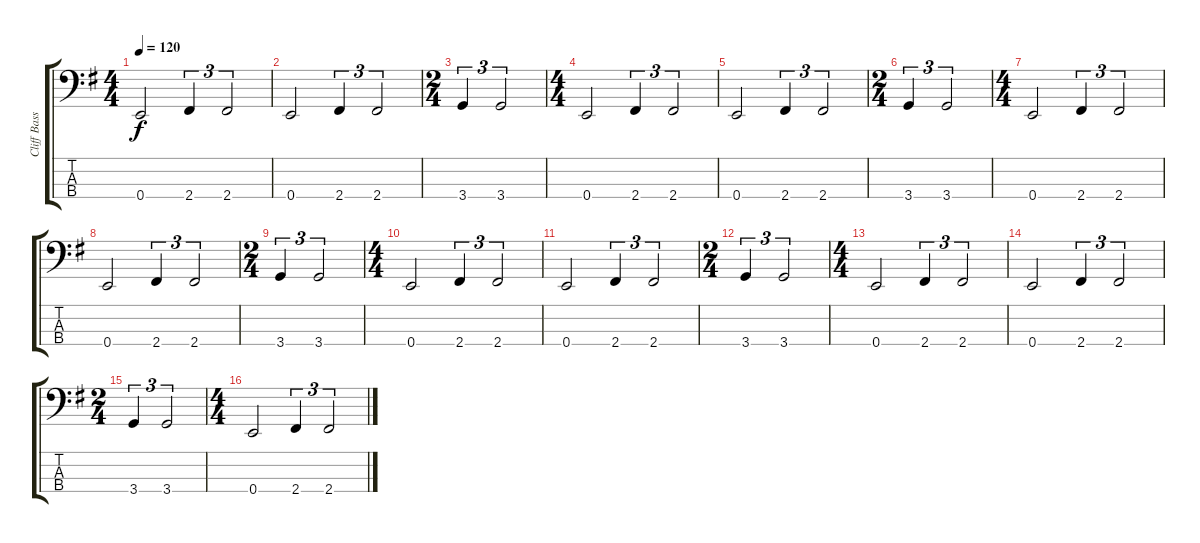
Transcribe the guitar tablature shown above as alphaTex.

\track ("Cliff Bass" "Cliff Bass") {instrument electricbassfinger}
\staff {score tabs}
\tuning (G2 D2 A1 E1) {hide}
\ts (4 4)
\tempo 120
\clef f4
\ks g
0.4.2{dy f} 2.4.4{tu (3 2)} 2.4.2{tu (3 2)} |
0.4.2 2.4.4{tu (3 2)} 2.4.2{tu (3 2)} |
\ts (2 4)
3.4.4{tu (3 2)} 3.4.2{tu (3 2)} |
\ts (4 4)
0.4.2 2.4.4{tu (3 2)} 2.4.2{tu (3 2)} |
0.4.2 2.4.4{tu (3 2)} 2.4.2{tu (3 2)} |
\ts (2 4)
3.4.4{tu (3 2)} 3.4.2{tu (3 2)} |
\ts (4 4)
0.4.2 2.4.4{tu (3 2)} 2.4.2{tu (3 2)} |
0.4.2 2.4.4{tu (3 2)} 2.4.2{tu (3 2)} |
\ts (2 4)
3.4.4{tu (3 2)} 3.4.2{tu (3 2)} |
\ts (4 4)
0.4.2 2.4.4{tu (3 2)} 2.4.2{tu (3 2)} |
0.4.2 2.4.4{tu (3 2)} 2.4.2{tu (3 2)} |
\ts (2 4)
3.4.4{tu (3 2)} 3.4.2{tu (3 2)} |
\ts (4 4)
0.4.2 2.4.4{tu (3 2)} 2.4.2{tu (3 2)} |
0.4.2 2.4.4{tu (3 2)} 2.4.2{tu (3 2)} |
\ts (2 4)
3.4.4{tu (3 2)} 3.4.2{tu (3 2)} |
\ts (4 4)
0.4.2 2.4.4{tu (3 2)} 2.4.2{tu (3 2)}
